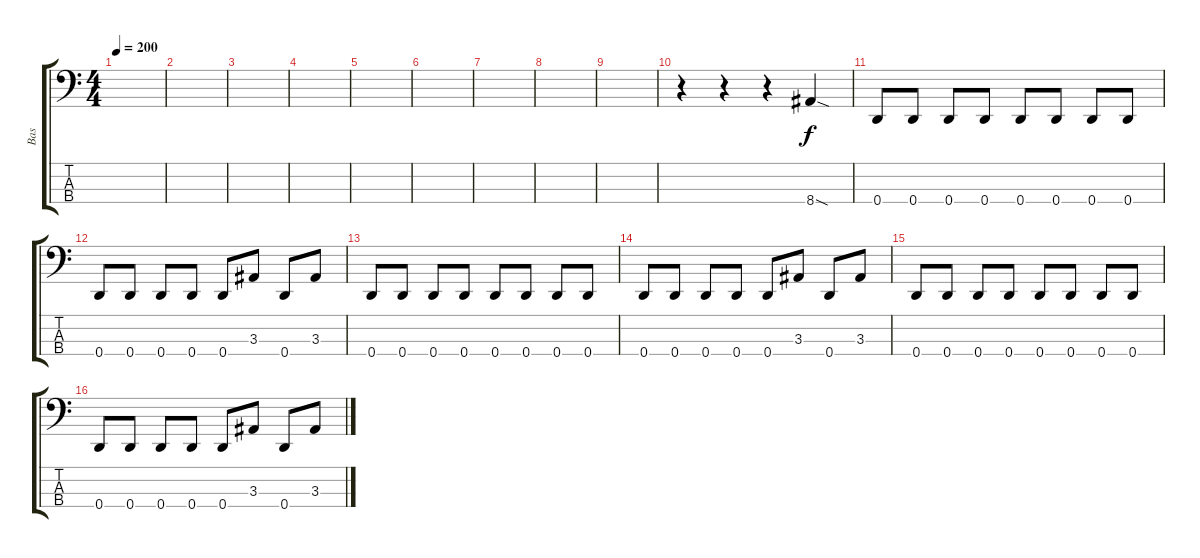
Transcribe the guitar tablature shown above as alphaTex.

\track ("Bas" "Bas") {instrument electricbasspick}
\staff {score tabs}
\tuning (F2 C2 G1 D1) {hide}
\ts (4 4)
\tempo 200
\clef f4
\ks c
|
|
|
|
|
|
|
|
|
r.4 r.4 r.4 8.4{sod}.4 |
0.4.8 0.4.8 0.4.8 0.4.8 0.4.8 0.4.8 0.4.8 0.4.8 |
0.4.8 0.4.8 0.4.8 0.4.8 0.4.8 3.3.8 0.4.8 3.3.8 |
0.4.8 0.4.8 0.4.8 0.4.8 0.4.8 0.4.8 0.4.8 0.4.8 |
0.4.8 0.4.8 0.4.8 0.4.8 0.4.8 3.3.8 0.4.8 3.3.8 |
0.4.8 0.4.8 0.4.8 0.4.8 0.4.8 0.4.8 0.4.8 0.4.8 |
0.4.8 0.4.8 0.4.8 0.4.8 0.4.8 3.3.8 0.4.8 3.3.8
